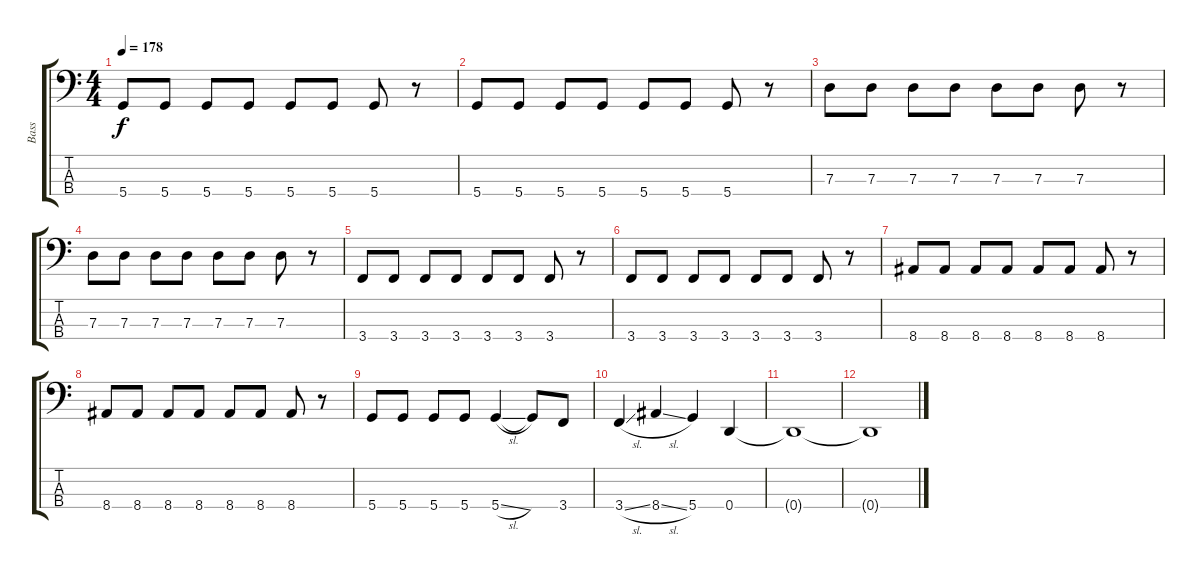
\track ("Bass" "Bass") {instrument electricbassfinger}
\staff {score tabs}
\tuning (F2 C2 G1 D1) {hide}
\ts (4 4)
\tempo 178
\clef f4
\ks c
5.4.8{dy f} 5.4.8 5.4.8 5.4.8 5.4.8 5.4.8 5.4.8 r.8 |
5.4.8 5.4.8 5.4.8 5.4.8 5.4.8 5.4.8 5.4.8 r.8 |
7.3.8 7.3.8 7.3.8 7.3.8 7.3.8 7.3.8 7.3.8 r.8 |
7.3.8 7.3.8 7.3.8 7.3.8 7.3.8 7.3.8 7.3.8 r.8 |
3.4.8 3.4.8 3.4.8 3.4.8 3.4.8 3.4.8 3.4.8 r.8 |
3.4.8 3.4.8 3.4.8 3.4.8 3.4.8 3.4.8 3.4.8 r.8 |
8.4.8 8.4.8 8.4.8 8.4.8 8.4.8 8.4.8 8.4.8 r.8 |
8.4.8 8.4.8 8.4.8 8.4.8 8.4.8 8.4.8 8.4.8 r.8 |
5.4.8 5.4.8 5.4.8 5.4.8 5.4{sl}.4 5.4{t}.8 3.4.8 |
3.4{sl}.4 8.4{sl}.4 5.4.4 0.4.4 |
0.4{t}.1 |
0.4{t}.1
